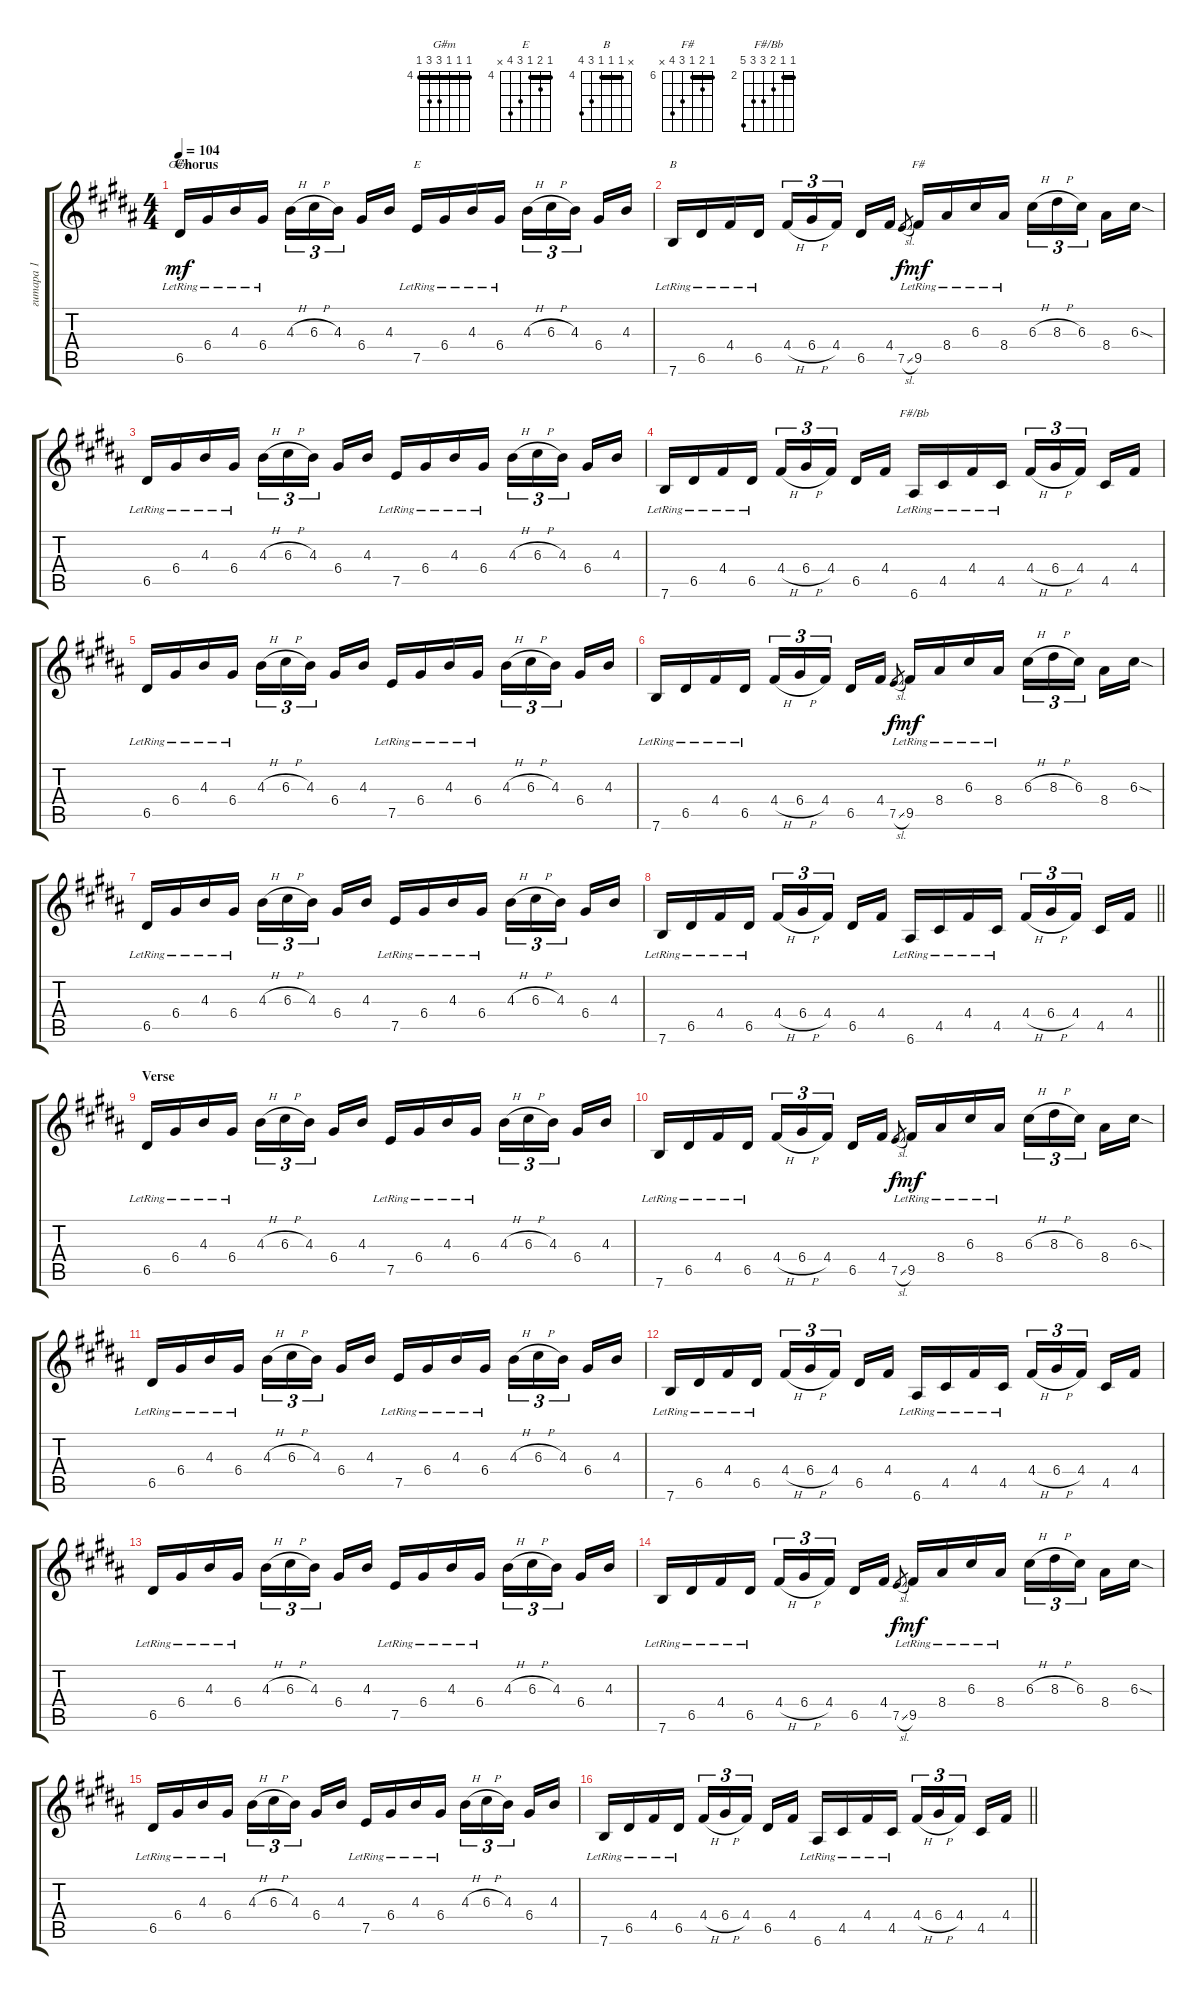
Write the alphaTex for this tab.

\track ("гитара 1" "гитара 1") {instrument electricguitarclean}
\staff {score tabs}
\tuning (E4 B3 G3 D3 A2 E2) {hide}
\chord ("G#m" 4 4 4 6 6 4) {firstfret 4 barre 4}
\chord ("E" 4 5 4 6 7 x) {firstfret 4 barre 4}
\chord ("B" x 4 4 4 6 7) {firstfret 4 barre 4}
\chord ("F#" 6 7 6 8 9 x) {firstfret 6 barre 6}
\chord ("F#/Bb" 2 2 3 4 4 6) {firstfret 2 barre 2}
\ts (4 4)
\section ("" "Chorus")
\tempo 104
\clef g2
\ks b
6.5{lr}.16{ch "G#m" dy mf} 6.4{lr}.16 4.3{lr}.16 6.4{lr}.16 4.3{h}.16{tu (3 2)} 6.3{h}.16{tu (3 2)} 4.3.16{tu (3 2) beam splitsecondary} 6.4.16 4.3.16 7.5{lr}.16{ch "E"} 6.4{lr}.16 4.3{lr}.16 6.4{lr}.16 4.3{h}.16{tu (3 2)} 6.3{h}.16{tu (3 2)} 4.3.16{tu (3 2) beam splitsecondary} 6.4.16 4.3.16 |
7.6{lr}.16{ch "B"} 6.5{lr}.16 4.4{lr}.16 6.5{lr}.16 4.4{h}.16{tu (3 2)} 6.4{h}.16{tu (3 2)} 4.4.16{tu (3 2) beam splitsecondary} 6.5.16 4.4.16 7.5{sl}.8{gr dy f} 9.5{lr}.16{ch "F#" dy mf} 8.4{lr}.16 6.3{lr}.16 8.4{lr}.16 6.3{h}.16{tu (3 2)} 8.3{h}.16{tu (3 2)} 6.3.16{tu (3 2) beam splitsecondary} 8.4.16 6.3{sod}.16 |
6.5{lr}.16 6.4{lr}.16 4.3{lr}.16 6.4{lr}.16 4.3{h}.16{tu (3 2)} 6.3{h}.16{tu (3 2)} 4.3.16{tu (3 2) beam splitsecondary} 6.4.16 4.3.16 7.5{lr}.16 6.4{lr}.16 4.3{lr}.16 6.4{lr}.16 4.3{h}.16{tu (3 2)} 6.3{h}.16{tu (3 2)} 4.3.16{tu (3 2) beam splitsecondary} 6.4.16 4.3.16 |
7.6{lr}.16 6.5{lr}.16 4.4{lr}.16 6.5{lr}.16 4.4{h}.16{tu (3 2)} 6.4{h}.16{tu (3 2)} 4.4.16{tu (3 2) beam splitsecondary} 6.5.16 4.4.16 6.6{lr}.16{ch "F#/Bb"} 4.5{lr}.16 4.4{lr}.16 4.5{lr}.16 4.4{h}.16{tu (3 2)} 6.4{h}.16{tu (3 2)} 4.4.16{tu (3 2) beam splitsecondary} 4.5.16 4.4.16 |
6.5{lr}.16 6.4{lr}.16 4.3{lr}.16 6.4{lr}.16 4.3{h}.16{tu (3 2)} 6.3{h}.16{tu (3 2)} 4.3.16{tu (3 2) beam splitsecondary} 6.4.16 4.3.16 7.5{lr}.16 6.4{lr}.16 4.3{lr}.16 6.4{lr}.16 4.3{h}.16{tu (3 2)} 6.3{h}.16{tu (3 2)} 4.3.16{tu (3 2) beam splitsecondary} 6.4.16 4.3.16 |
7.6{lr}.16 6.5{lr}.16 4.4{lr}.16 6.5{lr}.16 4.4{h}.16{tu (3 2)} 6.4{h}.16{tu (3 2)} 4.4.16{tu (3 2) beam splitsecondary} 6.5.16 4.4.16 7.5{sl}.8{gr dy f} 9.5{lr}.16{dy mf} 8.4{lr}.16 6.3{lr}.16 8.4{lr}.16 6.3{h}.16{tu (3 2)} 8.3{h}.16{tu (3 2)} 6.3.16{tu (3 2) beam splitsecondary} 8.4.16 6.3{sod}.16 |
6.5{lr}.16 6.4{lr}.16 4.3{lr}.16 6.4{lr}.16 4.3{h}.16{tu (3 2)} 6.3{h}.16{tu (3 2)} 4.3.16{tu (3 2) beam splitsecondary} 6.4.16 4.3.16 7.5{lr}.16 6.4{lr}.16 4.3{lr}.16 6.4{lr}.16 4.3{h}.16{tu (3 2)} 6.3{h}.16{tu (3 2)} 4.3.16{tu (3 2) beam splitsecondary} 6.4.16 4.3.16 |
\barLineRight lightlight
7.6{lr}.16 6.5{lr}.16 4.4{lr}.16 6.5{lr}.16 4.4{h}.16{tu (3 2)} 6.4{h}.16{tu (3 2)} 4.4.16{tu (3 2) beam splitsecondary} 6.5.16 4.4.16 6.6{lr}.16 4.5{lr}.16 4.4{lr}.16 4.5{lr}.16 4.4{h}.16{tu (3 2)} 6.4{h}.16{tu (3 2)} 4.4.16{tu (3 2) beam splitsecondary} 4.5.16 4.4.16 |
\section ("" "Verse")
6.5{lr}.16 6.4{lr}.16 4.3{lr}.16 6.4{lr}.16 4.3{h}.16{tu (3 2)} 6.3{h}.16{tu (3 2)} 4.3.16{tu (3 2) beam splitsecondary} 6.4.16 4.3.16 7.5{lr}.16 6.4{lr}.16 4.3{lr}.16 6.4{lr}.16 4.3{h}.16{tu (3 2)} 6.3{h}.16{tu (3 2)} 4.3.16{tu (3 2) beam splitsecondary} 6.4.16 4.3.16 |
7.6{lr}.16 6.5{lr}.16 4.4{lr}.16 6.5{lr}.16 4.4{h}.16{tu (3 2)} 6.4{h}.16{tu (3 2)} 4.4.16{tu (3 2) beam splitsecondary} 6.5.16 4.4.16 7.5{sl}.8{gr dy f} 9.5{lr}.16{dy mf} 8.4{lr}.16 6.3{lr}.16 8.4{lr}.16 6.3{h}.16{tu (3 2)} 8.3{h}.16{tu (3 2)} 6.3.16{tu (3 2) beam splitsecondary} 8.4.16 6.3{sod}.16 |
6.5{lr}.16 6.4{lr}.16 4.3{lr}.16 6.4{lr}.16 4.3{h}.16{tu (3 2)} 6.3{h}.16{tu (3 2)} 4.3.16{tu (3 2) beam splitsecondary} 6.4.16 4.3.16 7.5{lr}.16 6.4{lr}.16 4.3{lr}.16 6.4{lr}.16 4.3{h}.16{tu (3 2)} 6.3{h}.16{tu (3 2)} 4.3.16{tu (3 2) beam splitsecondary} 6.4.16 4.3.16 |
7.6{lr}.16 6.5{lr}.16 4.4{lr}.16 6.5{lr}.16 4.4{h}.16{tu (3 2)} 6.4{h}.16{tu (3 2)} 4.4.16{tu (3 2) beam splitsecondary} 6.5.16 4.4.16 6.6{lr}.16 4.5{lr}.16 4.4{lr}.16 4.5{lr}.16 4.4{h}.16{tu (3 2)} 6.4{h}.16{tu (3 2)} 4.4.16{tu (3 2) beam splitsecondary} 4.5.16 4.4.16 |
6.5{lr}.16 6.4{lr}.16 4.3{lr}.16 6.4{lr}.16 4.3{h}.16{tu (3 2)} 6.3{h}.16{tu (3 2)} 4.3.16{tu (3 2) beam splitsecondary} 6.4.16 4.3.16 7.5{lr}.16 6.4{lr}.16 4.3{lr}.16 6.4{lr}.16 4.3{h}.16{tu (3 2)} 6.3{h}.16{tu (3 2)} 4.3.16{tu (3 2) beam splitsecondary} 6.4.16 4.3.16 |
7.6{lr}.16 6.5{lr}.16 4.4{lr}.16 6.5{lr}.16 4.4{h}.16{tu (3 2)} 6.4{h}.16{tu (3 2)} 4.4.16{tu (3 2) beam splitsecondary} 6.5.16 4.4.16 7.5{sl}.8{gr dy f} 9.5{lr}.16{dy mf} 8.4{lr}.16 6.3{lr}.16 8.4{lr}.16 6.3{h}.16{tu (3 2)} 8.3{h}.16{tu (3 2)} 6.3.16{tu (3 2) beam splitsecondary} 8.4.16 6.3{sod}.16 |
6.5{lr}.16 6.4{lr}.16 4.3{lr}.16 6.4{lr}.16 4.3{h}.16{tu (3 2)} 6.3{h}.16{tu (3 2)} 4.3.16{tu (3 2) beam splitsecondary} 6.4.16 4.3.16 7.5{lr}.16 6.4{lr}.16 4.3{lr}.16 6.4{lr}.16 4.3{h}.16{tu (3 2)} 6.3{h}.16{tu (3 2)} 4.3.16{tu (3 2) beam splitsecondary} 6.4.16 4.3.16 |
\barLineRight lightlight
7.6{lr}.16 6.5{lr}.16 4.4{lr}.16 6.5{lr}.16 4.4{h}.16{tu (3 2)} 6.4{h}.16{tu (3 2)} 4.4.16{tu (3 2) beam splitsecondary} 6.5.16 4.4.16 6.6{lr}.16 4.5{lr}.16 4.4{lr}.16 4.5{lr}.16 4.4{h}.16{tu (3 2)} 6.4{h}.16{tu (3 2)} 4.4.16{tu (3 2) beam splitsecondary} 4.5.16 4.4.16
